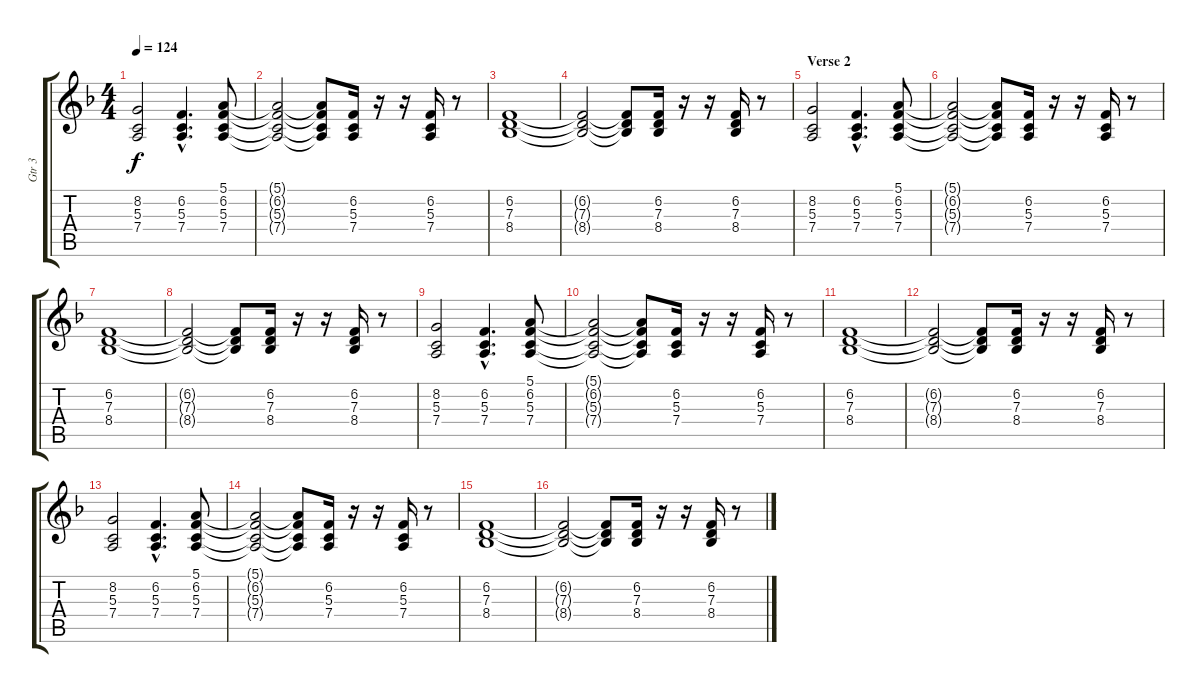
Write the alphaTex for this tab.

\track ("Gtr 3" "Gtr 3") {instrument lead5charang}
\staff {score tabs}
\tuning (E4 B3 G3 D3 A2 E2) {hide}
\ts (4 4)
\tempo 124
\clef g2
\ks f
(8.2 5.3 7.4).2{dy f} (6.2{hac} 5.3{hac} 7.4{hac}).4{d} (5.1 6.2 5.3 7.4).8 |
(5.1{t} 6.2{t} 5.3{t} 7.4{t}).2 (5.1{t} 6.2{t} 5.3{t} 7.4{t}).8 (6.2 5.3 7.4).16 r.16 r.16 (6.2 5.3 7.4).16 r.8 |
(6.2 7.3 8.4).1 |
(6.2{t} 7.3{t} 8.4{t}).2 (6.2{t} 7.3{t} 8.4{t}).8 (6.2 7.3 8.4).16 r.16 r.16 (6.2 7.3 8.4).16 r.8 |
\section ("" "Verse 2")
(8.2 5.3 7.4).2 (6.2{hac} 5.3{hac} 7.4{hac}).4{d} (5.1 6.2 5.3 7.4).8 |
(5.1{t} 6.2{t} 5.3{t} 7.4{t}).2 (5.1{t} 6.2{t} 5.3{t} 7.4{t}).8 (6.2 5.3 7.4).16 r.16 r.16 (6.2 5.3 7.4).16 r.8 |
(6.2 7.3 8.4).1 |
(6.2{t} 7.3{t} 8.4{t}).2 (6.2{t} 7.3{t} 8.4{t}).8 (6.2 7.3 8.4).16 r.16 r.16 (6.2 7.3 8.4).16 r.8 |
(8.2 5.3 7.4).2 (6.2{hac} 5.3{hac} 7.4{hac}).4{d} (5.1 6.2 5.3 7.4).8 |
(5.1{t} 6.2{t} 5.3{t} 7.4{t}).2 (5.1{t} 6.2{t} 5.3{t} 7.4{t}).8 (6.2 5.3 7.4).16 r.16 r.16 (6.2 5.3 7.4).16 r.8 |
(6.2 7.3 8.4).1 |
(6.2{t} 7.3{t} 8.4{t}).2 (6.2{t} 7.3{t} 8.4{t}).8 (6.2 7.3 8.4).16 r.16 r.16 (6.2 7.3 8.4).16 r.8 |
(8.2 5.3 7.4).2 (6.2{hac} 5.3{hac} 7.4{hac}).4{d} (5.1 6.2 5.3 7.4).8 |
(5.1{t} 6.2{t} 5.3{t} 7.4{t}).2 (5.1{t} 6.2{t} 5.3{t} 7.4{t}).8 (6.2 5.3 7.4).16 r.16 r.16 (6.2 5.3 7.4).16 r.8 |
(6.2 7.3 8.4).1 |
(6.2{t} 7.3{t} 8.4{t}).2 (6.2{t} 7.3{t} 8.4{t}).8 (6.2 7.3 8.4).16 r.16 r.16 (6.2 7.3 8.4).16 r.8
